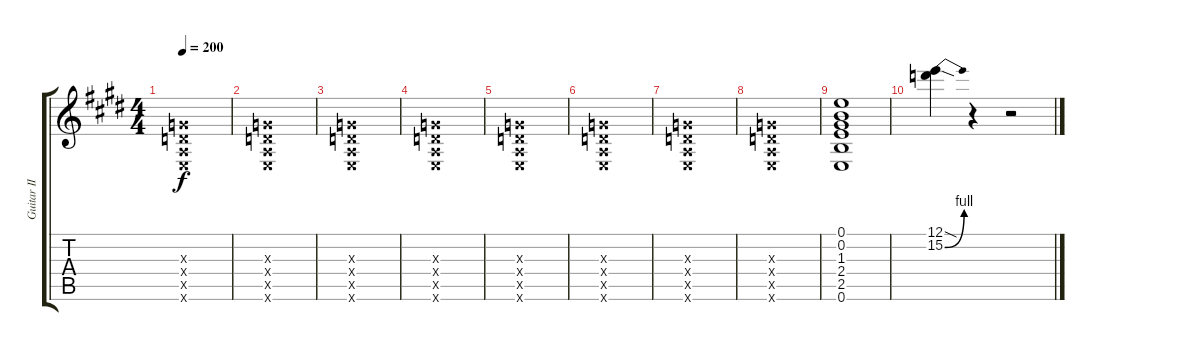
\track ("Guitar II" "Guitar II") {instrument distortionguitar}
\staff {score tabs}
\tuning (E4 B3 G3 D3 A2 E2) {hide}
\ts (4 4)
\tempo 200
\clef g2
\ks e
(0.3{x} 0.4{x} 0.5{x} 0.6{x}).1{dy f} |
(0.3{x} 0.4{x} 0.5{x} 0.6{x}).1 |
(0.3{x} 0.4{x} 0.5{x} 0.6{x}).1 |
(0.3{x} 0.4{x} 0.5{x} 0.6{x}).1 |
(0.3{x} 0.4{x} 0.5{x} 0.6{x}).1 |
(0.3{x} 0.4{x} 0.5{x} 0.6{x}).1 |
(0.3{x} 0.4{x} 0.5{x} 0.6{x}).1 |
(0.3{x} 0.4{x} 0.5{x} 0.6{x}).1 |
(0.1 0.2 1.3 2.4 2.5 0.6).1 |
(12.1{sod} 15.2{be (bend 0 0 60 4)}).4 r.4 r.2
